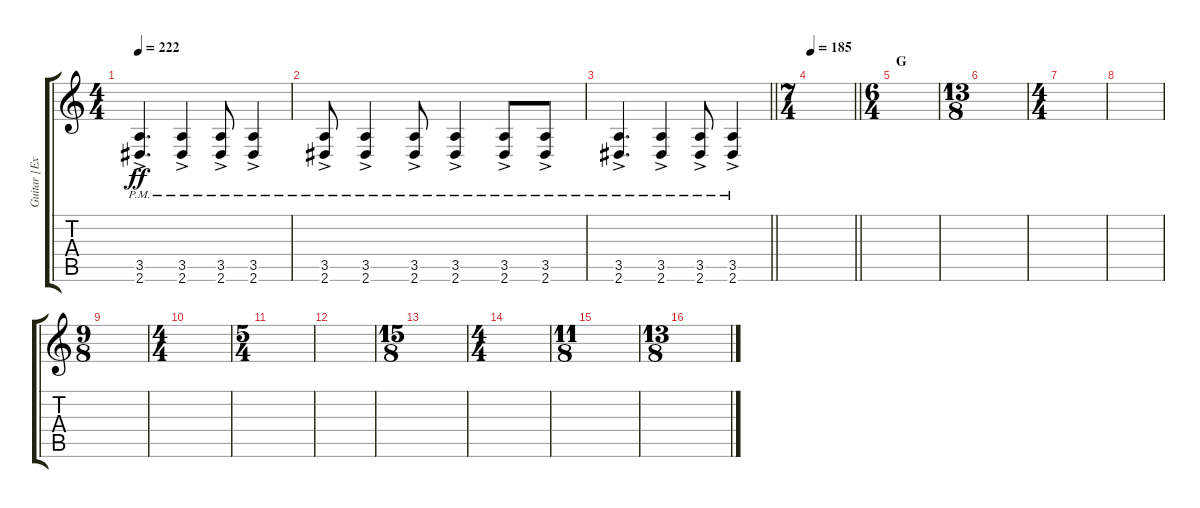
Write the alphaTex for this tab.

\track ("Guitar [Extra]" "Guitar [Ex") {instrument distortionguitar}
\staff {score tabs}
\tuning (Db4 Ab3 E3 B2 Gb2 Db2) {hide}
\ts (4 4)
\tempo 222
\clef g2
\ks c
(3.5{ac pm} 2.6{ac pm}).4{d dy ff} (3.5{ac pm} 2.6{ac pm}).4 (3.5{ac pm} 2.6{ac pm}).8 (3.5{ac pm} 2.6{ac pm}).4 |
(3.5{ac pm} 2.6{ac pm}).8 (3.5{ac pm} 2.6{ac pm}).4 (3.5{ac pm} 2.6{ac pm}).8 (3.5{ac pm} 2.6{ac pm}).4 (3.5{ac pm} 2.6{ac pm}).8 (3.5{ac pm} 2.6{ac pm}).8 |
\barLineRight lightlight
(3.5{ac pm} 2.6{ac pm}).4{d} (3.5{ac pm} 2.6{ac pm}).4 (3.5{ac pm} 2.6{ac pm}).8 (3.5{ac pm} 2.6{ac pm}).4 |
\ts (7 4)
\section ("" "")
\tempo 185
\barLineRight lightlight
|
\ts (6 4)
\section ("" "G")
|
\ts (13 8)
|
\ts (4 4)
|
|
\ts (9 8)
|
\ts (4 4)
|
\ts (5 4)
|
|
\ts (15 8)
|
\ts (4 4)
|
\ts (11 8)
|
\ts (13 8)
